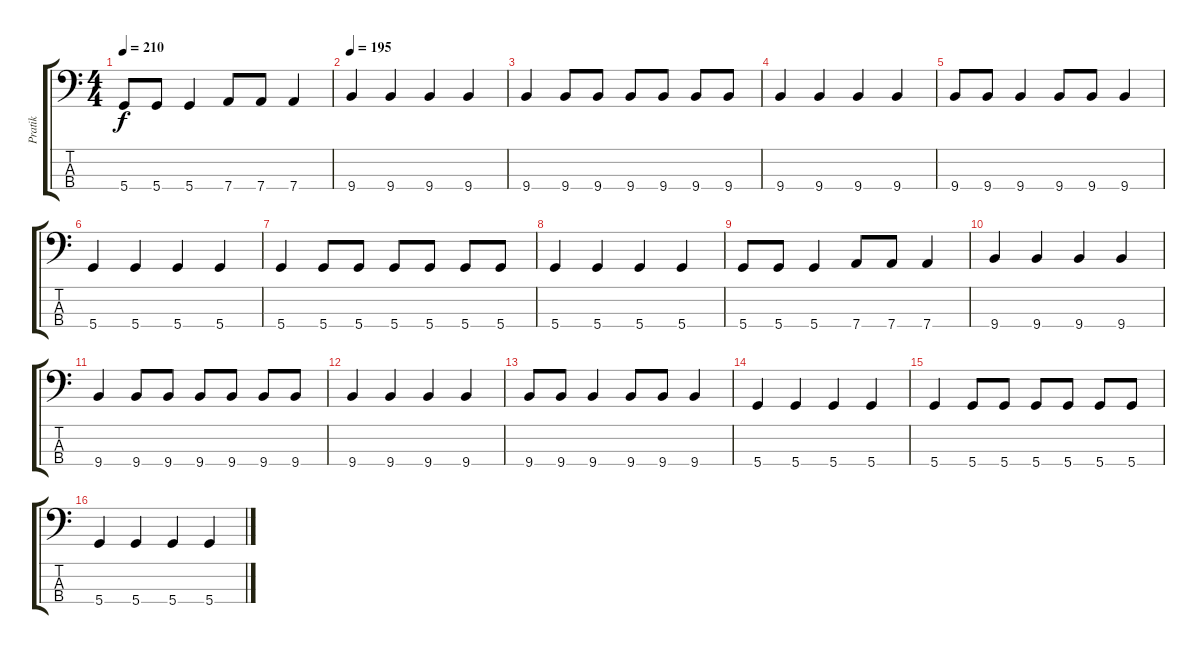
\track ("Pratik" "Pratik") {instrument electricbassfinger}
\staff {score tabs}
\tuning (G2 D2 A1 D1) {hide}
\ts (4 4)
\tempo 210
\clef f4
\ks c
5.4.8{dy f} 5.4.8 5.4.4 7.4.8 7.4.8 7.4.4 |
\tempo 195
9.4.4 9.4.4 9.4.4 9.4.4 |
9.4.4 9.4.8 9.4.8 9.4.8 9.4.8 9.4.8 9.4.8 |
9.4.4 9.4.4 9.4.4 9.4.4 |
9.4.8 9.4.8 9.4.4 9.4.8 9.4.8 9.4.4 |
5.4.4 5.4.4 5.4.4 5.4.4 |
5.4.4 5.4.8 5.4.8 5.4.8 5.4.8 5.4.8 5.4.8 |
5.4.4 5.4.4 5.4.4 5.4.4 |
5.4.8 5.4.8 5.4.4 7.4.8 7.4.8 7.4.4 |
9.4.4 9.4.4 9.4.4 9.4.4 |
9.4.4 9.4.8 9.4.8 9.4.8 9.4.8 9.4.8 9.4.8 |
9.4.4 9.4.4 9.4.4 9.4.4 |
9.4.8 9.4.8 9.4.4 9.4.8 9.4.8 9.4.4 |
5.4.4 5.4.4 5.4.4 5.4.4 |
5.4.4 5.4.8 5.4.8 5.4.8 5.4.8 5.4.8 5.4.8 |
5.4.4 5.4.4 5.4.4 5.4.4
